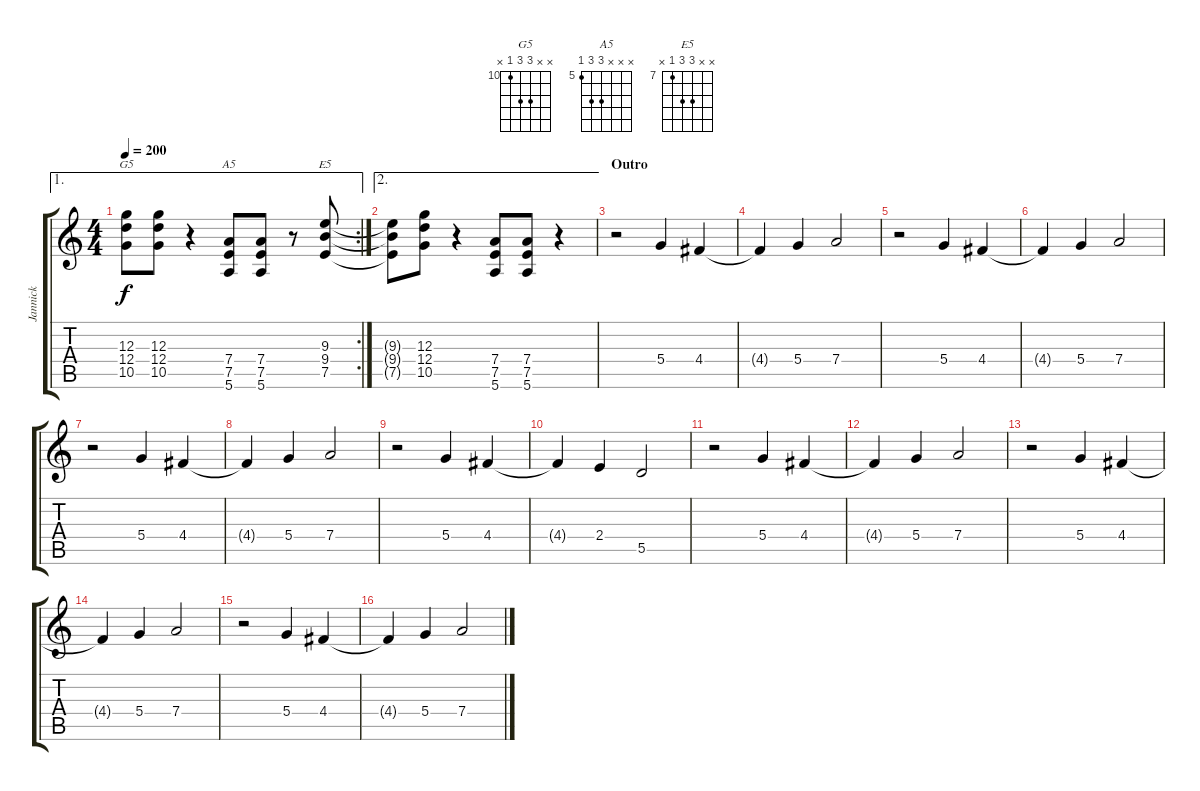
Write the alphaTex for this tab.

\track ("Jannick" "Jannick") {instrument distortionguitar}
\staff {score tabs}
\tuning (E4 B3 G3 D3 A2 E2) {hide}
\chord ("G5" x x 12 12 10 x) {firstfret 10}
\chord ("A5" x x x 7 7 5) {firstfret 5}
\chord ("E5" x x 9 9 7 x) {firstfret 7}
\ae 1
\rc 2
\ts (4 4)
\tempo 200
\clef g2
\ks c
(12.3 12.4 10.5).8{ch "G5" dy f} (12.3 12.4 10.5).8 r.4 (7.4 7.5 5.6).8{ch "A5"} (7.4 7.5 5.6).8 r.8 (9.3 9.4 7.5).8{ch "E5"} |
\ae 2
(9.3{t} 9.4{t} 7.5{t}).8 (12.3 12.4 10.5).8 r.4 (7.4 7.5 5.6).8 (7.4 7.5 5.6).8 r.4 |
\section ("" "Outro")
r.2 5.4.4 4.4.4 |
4.4{t}.4 5.4.4 7.4.2 |
r.2 5.4.4 4.4.4 |
4.4{t}.4 5.4.4 7.4.2 |
r.2 5.4.4 4.4.4 |
4.4{t}.4 5.4.4 7.4.2 |
r.2 5.4.4 4.4.4 |
4.4{t}.4 2.4.4 5.5.2 |
r.2 5.4.4 4.4.4 |
4.4{t}.4 5.4.4 7.4.2 |
r.2 5.4.4 4.4.4 |
4.4{t}.4 5.4.4 7.4.2 |
r.2 5.4.4 4.4.4 |
4.4{t}.4 5.4.4 7.4.2
